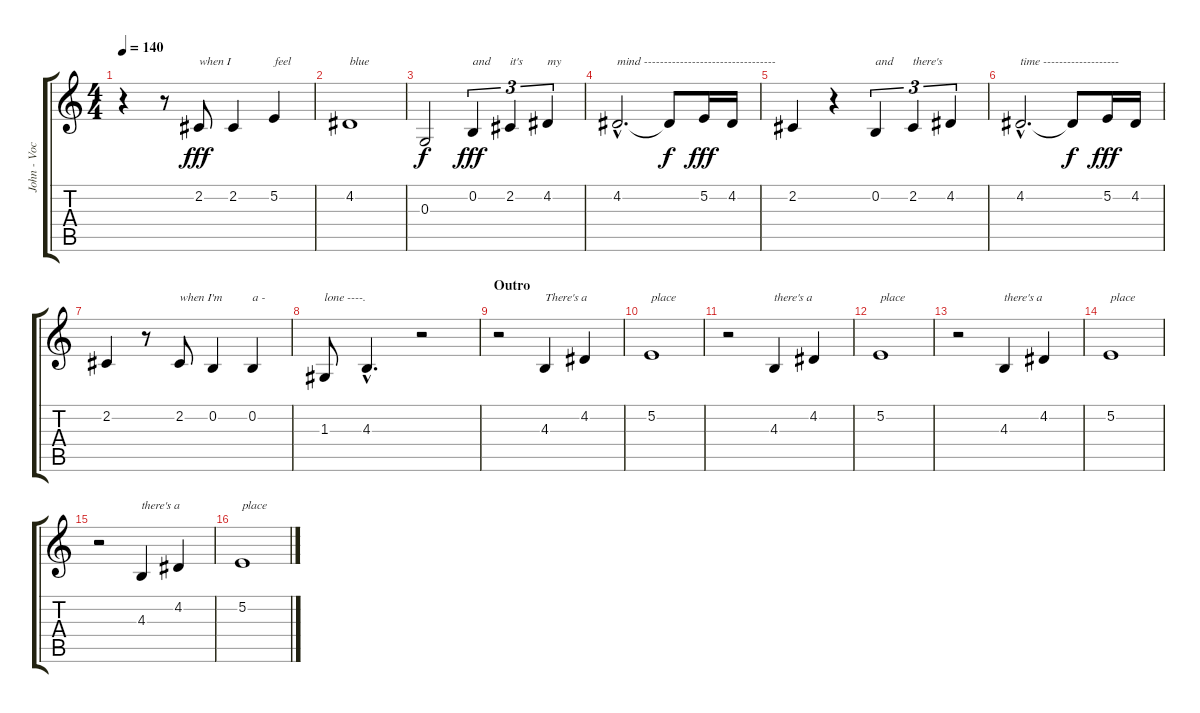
\track ("John - Vocal" "John - Voc") {instrument tenorsax}
\staff {score tabs}
\tuning (E4 B3 G3 D3 A2 E2) {hide}
\ts (4 4)
\tempo 140
\clef g2
\ks c
r.4{dy fff} r.8 2.2.8{txt "when I"} 2.2.4 5.2.4{txt "feel"} |
4.2.1{txt "blue"} |
0.3.2{dy f} 0.2.4{tu (3 2) txt "and" dy fff} 2.2.4{tu (3 2) txt "it's"} 4.2.4{tu (3 2) txt "my"} |
4.2{hac}.2{d txt "mind ---------------------------------"} 4.2{t}.8{dy f} 5.2.16{dy fff} 4.2.16 |
2.2.4 r.4 0.2.4{tu (3 2) txt "and"} 2.2.4{tu (3 2) txt "there's"} 4.2.4{tu (3 2)} |
4.2{hac}.2{d txt "time -------------------"} 4.2{t}.8{dy f} 5.2.16{dy fff} 4.2.16 |
2.2.4 r.8 2.2.8{txt "when I'm"} 0.2.4 0.2.4{txt "a -"} |
1.3.8{txt "lone ----."} 4.3{hac}.4{d} r.2 |
\section ("" "Outro")
r.2 4.3.4{txt "There's a"} 4.2.4 |
5.2.1{txt "place"} |
r.2 4.3.4{txt "there's a"} 4.2.4 |
5.2.1{txt "place"} |
r.2 4.3.4{txt "there's a"} 4.2.4 |
5.2.1{txt "place"} |
r.2{volume 13} 4.3.4{txt "there's a"} 4.2.4 |
5.2.1{txt "place"}
